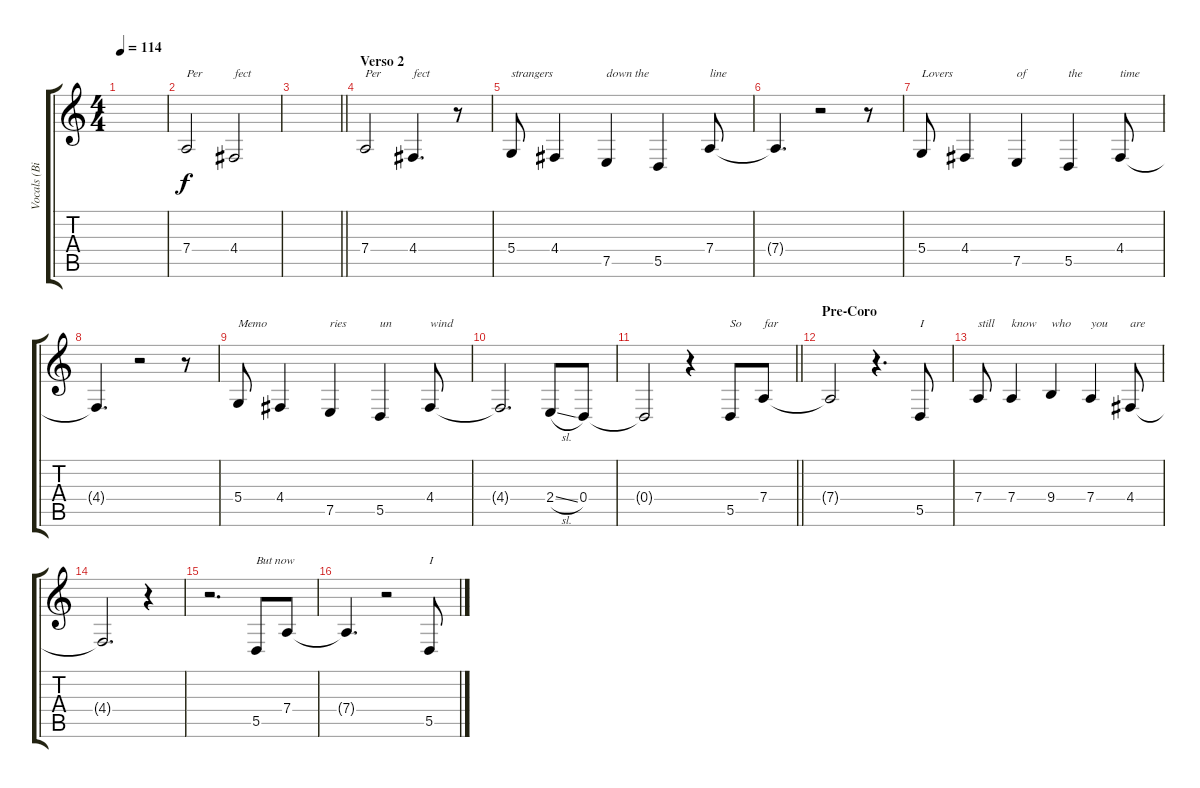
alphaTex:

\track ("Vocals (Billy Corgan)" "Vocals (Bi") {instrument flute}
\staff {score tabs}
\tuning (E4 B3 G3 D3 A2 E2) {hide}
\ts (4 4)
\tempo 114
\clef g2
\ks c
|
7.4.2{txt "Per"} 4.4.2{txt "fect"} |
\barLineRight lightlight
|
\section ("" "Verso 2")
7.4.2{txt "Per"} 4.4.4{d txt "fect"} r.8 |
5.4.8{txt "strangers"} 4.4.4 7.5.4{txt "down the"} 5.5.4 7.4.8{txt "line"} |
7.4{t}.4{d} r.2 r.8 |
5.4.8{txt "Lovers"} 4.4.4 7.5.4{txt "of"} 5.5.4{txt "the"} 4.4.8{txt "time"} |
4.4{t}.4{d} r.2 r.8 |
5.4.8{txt "Memo"} 4.4.4 7.5.4{txt "ries"} 5.5.4{txt "un"} 4.4.8{txt "wind"} |
4.4{t}.2{d} 2.4{sl}.8 0.4.8 |
\barLineRight lightlight
0.4{t}.2 r.4 5.5.8{txt "So"} 7.4.8{txt "far"} |
\section ("" "Pre-Coro")
7.4{t}.2 r.4{d} 5.5.8{txt "I"} |
7.4.8{txt "still"} 7.4.4{txt "know"} 9.4.4{txt "who"} 7.4.4{txt "you"} 4.4.8{txt "are"} |
4.4{t}.2{d} r.4 |
r.2{d} 5.5.8{txt "But now"} 7.4.8 |
7.4{t}.4{d} r.2 5.5.8{txt "I"}
